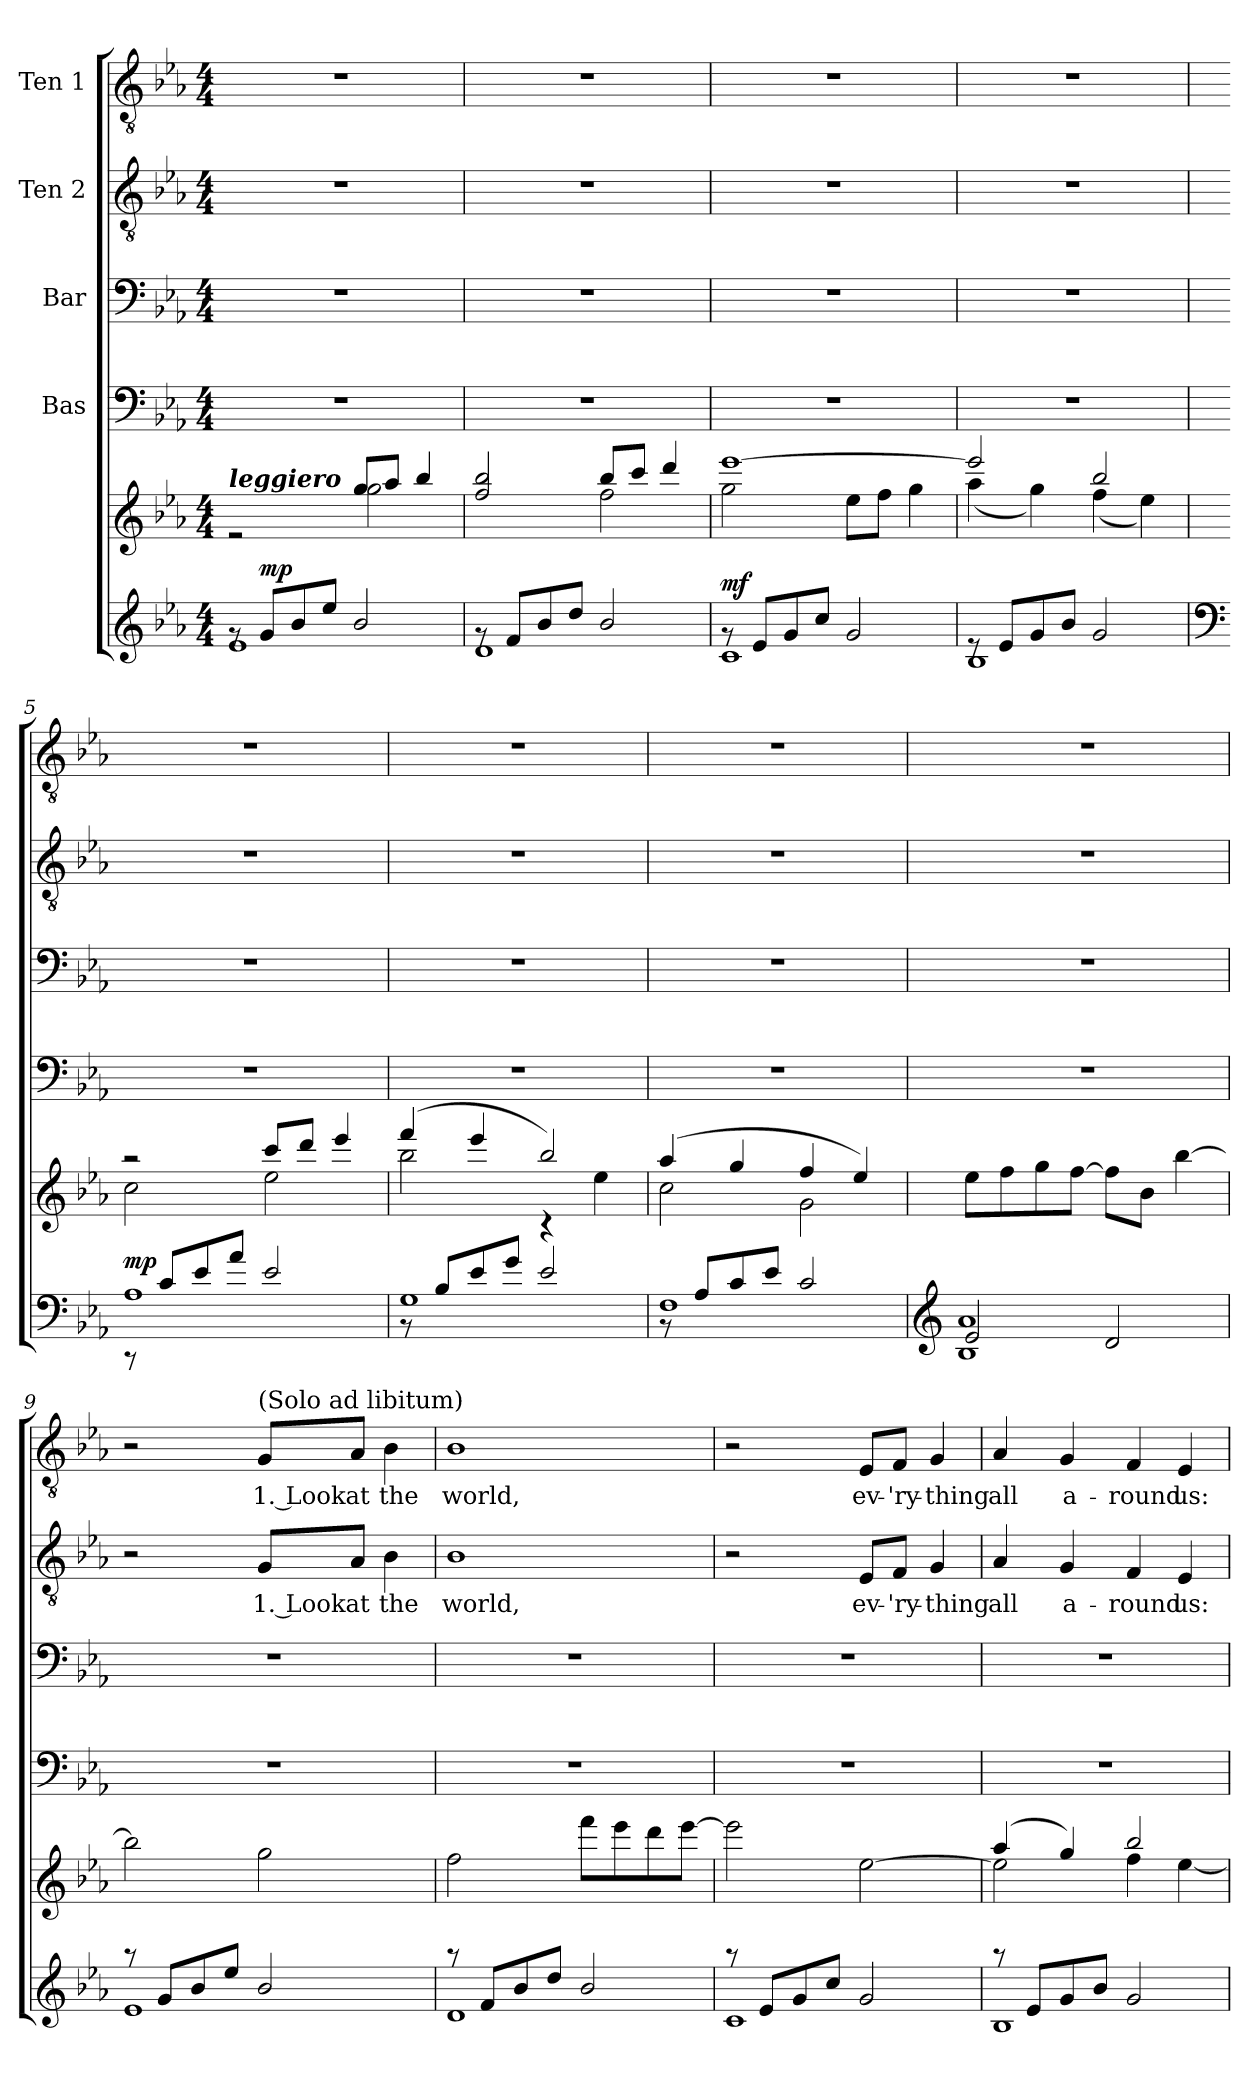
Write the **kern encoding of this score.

**kern	**kern	**dynam	**kern	**kern	**kern	**text	**kern	**text
*part5	*part5	*part5	*part4	*part3	*part2	*part2	*part1	*part1
*staff6	*staff5	*staff5/6	*staff4	*staff3	*staff2	*staff2	*staff1	*staff1
*	*	*	*I"Bas	*I"Bar	*I"Ten 2	*	*I"Ten 1	*
*clefG2	*clefG2	*	*clefF4	*clefF4	*clefGv2	*	*clefGv2	*
*k[b-e-a-]	*k[b-e-a-]	*	*k[b-e-a-]	*k[b-e-a-]	*k[b-e-a-]	*	*k[b-e-a-]	*
*E-:	*E-:	*	*E-:	*E-:	*E-:	*	*E-:	*
*M4/4	*M4/4	*	*M4/4	*M4/4	*M4/4	*	*M4/4	*
*MM132	*MM132	*	*MM132	*MM132	*MM132	*	*MM132	*
=1	=1	=1	=1	=1	=1	=1	=1	=1
*^	*^	*	*	*	*	*	*	*
!	!	!LO:TX:a:Bi:t=leggiero	!	!	!	!	!	!	!	!
8rg	1e-	2re	2ryy	.	1r	1r	1r	.	1r	.
!	!	!	!	!LO:DY:a=2	!	!	!	!	!	!
8g/L	.	.	.	mp	.	.	.	.	.	.
8b-/	.	.	.	.	.	.	.	.	.	.
8ee-/J	.	.	.	.	.	.	.	.	.	.
2b-/	.	8gg/L	2gg\	.	.	.	.	.	.	.
.	.	8aa-/J	.	.	.	.	.	.	.	.
.	.	4bb-/	.	.	.	.	.	.	.	.
=2	=2	=2	=2	=2	=2	=2	=2	=2	=2	=2
8rg	1d	2ff/ 2bb-/	2ryy	.	1r	1r	1r	.	1r	.
8f/L	.	.	.	.	.	.	.	.	.	.
8b-/	.	.	.	.	.	.	.	.	.	.
8dd/J	.	.	.	.	.	.	.	.	.	.
2b-/	.	8bb-/L	2ff\	.	.	.	.	.	.	.
.	.	8ccc/J	.	.	.	.	.	.	.	.
.	.	4ddd/	.	.	.	.	.	.	.	.
=3	=3	=3	=3	=3	=3	=3	=3	=3	=3	=3
!	!	!	!	!LO:DY:a=2	!	!	!	!	!	!
8rg	1c	[1eee-	2gg\	mf	1r	1r	1r	.	1r	.
8e-/L	.	.	.	.	.	.	.	.	.	.
8g/	.	.	.	.	.	.	.	.	.	.
8cc/J	.	.	.	.	.	.	.	.	.	.
2g/	.	.	8ee-\L	.	.	.	.	.	.	.
.	.	.	8ff\J	.	.	.	.	.	.	.
.	.	.	4gg\	.	.	.	.	.	.	.
=4	=4	=4	=4	=4	=4	=4	=4	=4	=4	=4
8re	1B-	2eee-/]	(4aa-\	.	1r	1r	1r	.	1r	.
8e-/L	.	.	.	.	.	.	.	.	.	.
8g/	.	.	4gg\)	.	.	.	.	.	.	.
8b-/J	.	.	.	.	.	.	.	.	.	.
2g/	.	2bb-/	(4ff\	.	.	.	.	.	.	.
.	.	.	4ee-\)	.	.	.	.	.	.	.
=5	=5	=5	=5	=5	=5	=5	=5	=5	=5	=5
*clefF4	*	*	*	*	*	*	*	*	*	*
!	!	!	!	!LO:DY:a=2	!	!	!	!	!	!
8rCC	1A-	2raa	2cc\	mp	1r	1r	1r	.	1r	.
8c/L	.	.	.	.	.	.	.	.	.	.
8e-/	.	.	.	.	.	.	.	.	.	.
8a-/J	.	.	.	.	.	.	.	.	.	.
2e-/	.	8ccc/L	2ee-\	.	.	.	.	.	.	.
.	.	8ddd/J	.	.	.	.	.	.	.	.
.	.	4eee-/	.	.	.	.	.	.	.	.
!!LO:LB:g=z
=6	=6	=6	=6	=6	=6	=6	=6	=6	=6	=6
8rBB	1G	(>4fff/	2bb-\	.	1r	1r	1r	.	1r	.
8B-/L	.	.	.	.	.	.	.	.	.	.
8e-/	.	4eee-/	.	.	.	.	.	.	.	.
8g/J	.	.	.	.	.	.	.	.	.	.
2e-/	.	2bb-/)	4rc	.	.	.	.	.	.	.
.	.	.	4ee-\	.	.	.	.	.	.	.
=7	=7	=7	=7	=7	=7	=7	=7	=7	=7	=7
8rBB	1F	(>4aa-/	2cc\	.	1r	1r	1r	.	1r	.
8A-/L	.	.	.	.	.	.	.	.	.	.
8c/	.	4gg/	.	.	.	.	.	.	.	.
8e-/J	.	.	.	.	.	.	.	.	.	.
2c/	.	4ff/	2g\	.	.	.	.	.	.	.
.	.	4ee-/)	.	.	.	.	.	.	.	.
*	*	*v	*v	*	*	*	*	*	*	*
=8	=8	=8	=8	=8	=8	=8	=8	=8	=8
*clefG2	*	*	*	*	*	*	*	*	*
2e-/	1B- 1a-	8ee-\L	.	1r	1r	1r	.	1r	.
.	.	8ff\	.	.	.	.	.	.	.
.	.	8gg\	.	.	.	.	.	.	.
.	.	[8ff\J	.	.	.	.	.	.	.
2d/	.	8ff\L]	.	.	.	.	.	.	.
.	.	8b-\J	.	.	.	.	.	.	.
.	.	[4bb-\	.	.	.	.	.	.	.
=9	=9	=9	=9	=9	=9	=9	=9	=9	=9
8raa	1e-	2bb-\]	.	1r	1r	2r	.	2r	.
8g/L	.	.	.	.	.	.	.	.	.
8b-/	.	.	.	.	.	.	.	.	.
8ee-/J	.	.	.	.	.	.	.	.	.
!	!	!	!	!	!	!	!	!LO:TX:a:t=(Solo ad libitum)	!
!	!	!	!	!	!	!	!LO:LY:b	!	!LO:LY:b
2b-/	.	2gg\	.	.	.	8G/L	1. Look	8G/L	1. Look
!	!	!	!	!	!	!	!LO:LY:b	!	!LO:LY:b
.	.	.	.	.	.	8A-/J	at	8A-/J	at
!	!	!	!	!	!	!	!LO:LY:b	!	!LO:LY:b
.	.	.	.	.	.	4B-\	the	4B-\	the
=10	=10	=10	=10	=10	=10	=10	=10	=10	=10
!	!	!	!	!	!	!	!LO:LY:b	!	!LO:LY:b
8raa	1d	2ff\	.	1r	1r	1B-	world,	1B-	world,
8f/L	.	.	.	.	.	.	.	.	.
8b-/	.	.	.	.	.	.	.	.	.
8dd/J	.	.	.	.	.	.	.	.	.
2b-/	.	8fff\L	.	.	.	.	.	.	.
.	.	8eee-\	.	.	.	.	.	.	.
.	.	8ddd\	.	.	.	.	.	.	.
.	.	[8eee-\J	.	.	.	.	.	.	.
!!LO:PB:g=z
=11	=11	=11	=11	=11	=11	=11	=11	=11	=11
8raa	1c	2eee-\]	.	1r	1r	2r	.	2r	.
8e-/L	.	.	.	.	.	.	.	.	.
8g/	.	.	.	.	.	.	.	.	.
8cc/J	.	.	.	.	.	.	.	.	.
!	!	!	!	!	!	!	!LO:LY:b	!	!LO:LY:b
2g/	.	[2ee-\	.	.	.	8E-/L	ev-	8E-/L	ev-
!	!	!	!	!	!	!	!LO:LY:b	!	!LO:LY:b
.	.	.	.	.	.	8F/J	-'ry-	8F/J	-'ry-
!	!	!	!	!	!	!	!LO:LY:b	!	!LO:LY:b
.	.	.	.	.	.	4G/	-thing	4G/	-thing
=12	=12	=12	=12	=12	=12	=12	=12	=12	=12
*	*	*^	*	*	*	*	*	*	*
!	!	!	!	!	!	!	!	!LO:LY:b	!	!LO:LY:b
8raa	1B-	(>4aa-/	2ee-\]	.	1r	1r	4A-/	all	4A-/	all
8e-/L	.	.	.	.	.	.	.	.	.	.
!	!	!	!	!	!	!	!	!LO:LY:b	!	!LO:LY:b
8g/	.	4gg/)	.	.	.	.	4G/	a-	4G/	a-
8b-/J	.	.	.	.	.	.	.	.	.	.
!	!	!	!	!	!	!	!	!LO:LY:b	!	!LO:LY:b
2g/	.	2bb-/	4ff\	.	.	.	4F/	-round	4F/	-round
!	!	!	!	!	!	!	!	!LO:LY:b	!	!LO:LY:b
.	.	.	[4ee-\	.	.	.	4E-/	us:	4E-/	us:
*v	*v	*	*	*	*	*	*	*	*	*
*	*v	*v	*	*	*	*	*	*	*
=	=	=	=	=	=	=	=	=
*-	*-	*-	*-	*-	*-	*-	*-	*-
